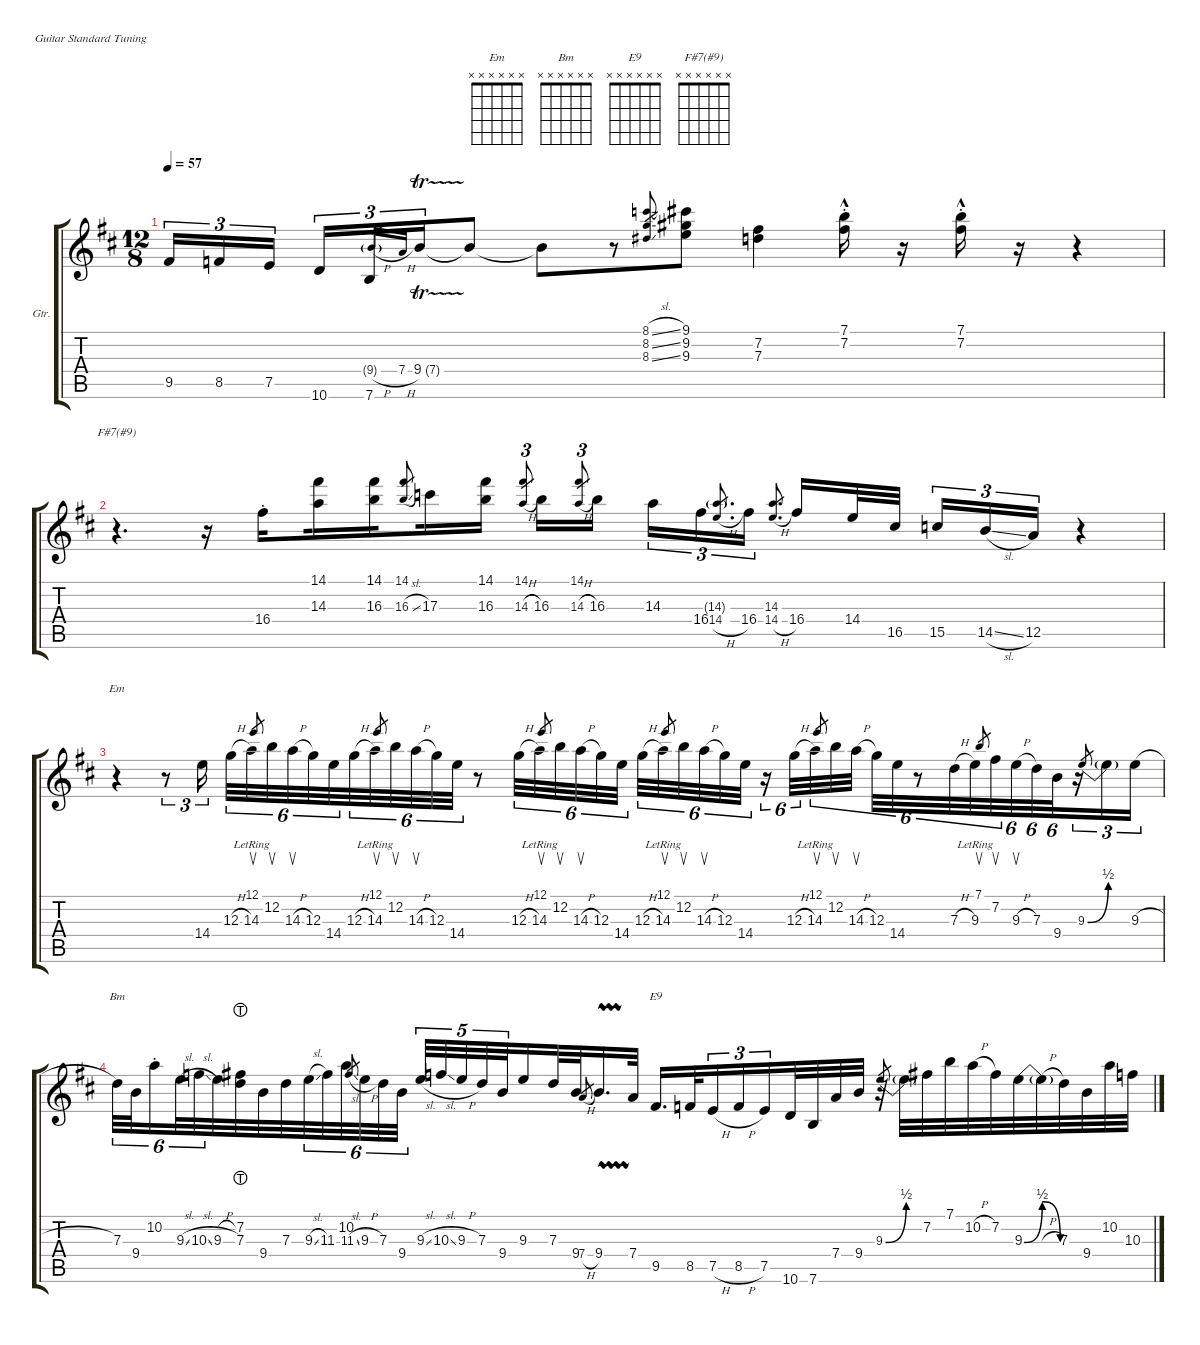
\defaultSystemsLayout 4
\hideDynamics
\bracketExtendMode groupsimilarinstruments
\firstSystemTrackNameOrientation horizontal
\otherSystemsTrackNameOrientation horizontal
\track ("Guitar" "Gtr.") {instrument acousticguitarsteel}
\staff {score tabs}
\tuning (E4 B3 G3 D3 A2 E2)
\chord ("Em" x x x x x x)
\chord ("Bm" x x x x x x)
\chord ("E9" x x x x x x)
\chord ("F#7(#9)" x x x x x x)
\ts (12 8)
\tempo 57
\clef g2
\scale
0.533694
\ks d
9.5.16{tu (3 2) dy pp beam merge} 8.5.16{tu (3 2) beam merge} 7.5.16{tu (3 2) beam splitsecondary} 10.6.16{tu (3 2)} 7.6.16{tu (3 2)} 9.4{h g}.16{tu (3 2) gr dy ppp} 7.4{h}.16{tu (3 2) gr} 9.4{tr (7 16)}.16{tu (3 2) dy pp beam merge} 9.4{t}.8{beam split} 9.4{t}.8 r.8{beam split} (8.3{sl} 8.2{sl} 8.1{sl}).8{gr dy ppp beam split} (9.1 9.2 9.3).8{dy pp beam split} (7.3 7.2).4{beam split} (7.1{hac st} 7.2{hac st}).16{dy ppp beam split} r.16 (7.1{hac st} 7.2{hac st}).16 r.16 r.4 |
\scale
0.465902 r.4{d ch "F#7(#9)"} r.16 16.4{st}.16{beam splitsecondary} (14.3 14.1).16{dy pp beam merge} (14.1 16.3).16{dy p beam splitsecondary} (16.3{sl} 14.1).8{gr dy pp beam merge} 17.3.16{dy p beam merge} (16.3 14.1).16{dy pp beam split} (14.1 14.3{h}).8{tu (3 2) gr beam split} 16.3.16{dy p beam merge} (14.3{h} 14.1).8{tu (3 2) gr dy pp beam merge} 16.3.16{dy p beam splitsecondary} 14.3.16{tu (3 2) dy pp beam merge} 16.4.16{tu (3 2) beam merge} (14.4{h} 14.3{g}).8{d tu (3 2) gr beam merge} 16.4.16{tu (3 2) beam splitsecondary} (14.4{h} 14.3).8{d gr dy ppp beam merge} 16.4.16{beam merge} 14.4.32{beam merge} 16.5.32{beam split} 15.5.16{tu (3 2) dy pp beam invert beam merge} 14.5{sl}.16{tu (3 2) beam merge} 12.5.16{tu (3 2) dy p} r.4 |
r.4{ch "Em"} r.8{tu (3 2)} 14.4.16{tu (3 2) dy ppp beam split} 12.3{h}.32{tu (6 4) dy pp beam merge} 14.3{lr}.32{tu (6 4) beam merge} 12.1.8{su tu (6 4) gr dy p beam merge} 12.2.32{su tu (6 4) beam merge} 14.3{h}.32{su tu (6 4) beam merge} 12.3.32{tu (6 4) beam merge} 14.4.32{tu (6 4) dy pp beam merge} 12.3{h}.32{tu (6 4) beam merge} 14.3{lr}.32{tu (6 4) beam merge} 12.1.8{su tu (6 4) gr dy p beam merge} 12.2.32{su tu (6 4) beam merge} 14.3{h}.32{su tu (6 4) beam merge} 12.3.32{tu (6 4) beam merge} 14.4.32{tu (6 4) dy pp beam split} r.8 12.3{h}.32{tu (6 4) beam merge} 14.3{lr}.32{tu (6 4) beam merge} 12.1.8{su tu (6 4) gr dy p beam merge} 12.2.32{su tu (6 4) beam merge} 14.3{h}.32{su tu (6 4) beam merge} 12.3.32{tu (6 4) beam merge} 14.4.32{tu (6 4) dy pp beam split} 12.3{h}.32{tu (6 4) beam merge} 14.3{lr}.32{tu (6 4) beam merge} 12.1.8{su tu (6 4) gr dy p beam merge} 12.2.32{su tu (6 4) beam merge} 14.3{h}.32{su tu (6 4) beam merge} 12.3.32{tu (6 4) beam merge} 14.4.32{tu (6 4) dy pp beam split} r.16{tu (6 4) beam merge} 12.3{h}.32{tu (6 4) beam merge} 14.3{lr}.32{tu (6 4) beam merge} 12.1.8{su tu (6 4) gr dy p beam merge} 12.2.32{su tu (6 4) beam merge} 14.3{h}.32{su tu (6 4) beam split} 12.3.32{tu (6 4) beam merge} 14.4.32{tu (6 4) dy pp beam merge} r.8{tu (6 4)} 7.3{h}.32{tu (6 4) beam merge} 9.3{lr}.32{tu (6 4) beam merge} 7.1.8{su tu (6 4) gr dy p beam merge} 7.2.32{su tu (6 4) beam merge} 9.3{h}.32{su tu (6 4) beam merge} 7.3.32{tu (6 4)} 9.4.32{tu (6 4) dy pp beam merge} r.16{tu (3 2) beam merge} 9.3{be (bend 18.599999999999998 0 59.4 2)}.8{tu (3 2) gr beam merge} 9.3{be (hold 0 0 60 0) t}.16{tu (3 2) beam merge} 9.3{h}.16{tu (3 2)} |
7.3.32{tu (6 4) ch "Bm" beam merge} 9.4.32{tu (6 4) beam merge} 10.2{st}.16{tu (6 4) beam merge} 9.3{sl}.32{tu (6 4) beam merge} 10.3{sl}.32{tu (6 4) beam merge} 9.3{h}.32{beam merge} (7.3 7.2{lht}).32{beam merge} 9.4.32{beam merge} 7.3.32{beam merge} 9.3{sl}.32{tu (6 4) beam merge} 11.3.32{tu (6 4) beam merge} 10.2.32{tu (6 4) beam merge} 11.3{sl}.8{tu (6 4) gr beam merge} 9.3{h}.32{tu (6 4) beam merge} 7.3.32{tu (6 4) beam merge} 9.4.32{tu (6 4) beam split} 9.3{sl}.32{tu (5 4) beam merge} 10.3{sl}.32{tu (5 4) beam merge} 9.3{h}.32{tu (5 4) beam merge} 7.3.32{tu (5 4) beam merge} 9.4.32{tu (5 4) beam merge} 9.3.16{beam merge} 7.3.32{dy ppp beam merge} 9.4.32{beam merge} 7.4{h}.8{gr beam merge} 9.4{vw}.16{d beam invert beam merge} 7.4.32{beam split} 9.5.16{d ch "E9" beam merge} 8.5.32{beam merge} 7.5{h}.16{tu (3 2) dy pp beam merge} 8.5{h}.16{tu (3 2) beam merge} 7.5.16{tu (3 2) beam merge} 10.6.32{beam merge} 7.6.32{beam merge} 7.4.32{beam merge} 9.4.32{beam split} r.32 9.3{be (bend 14.399999999999999 0 59.4 2)}.8{gr beam merge} 9.3{be (hold 0 0 60 0) t}.32{dy p} 7.2.32{beam merge} 7.1.32{beam merge} 10.2{h}.32{beam merge} 7.2.32{beam merge} 9.3{be (bendrelease 7.199999999999999 0 19.8 2 20.4 2 59.4 0)}.32{beam merge} 9.3{h t}.32{beam merge} 7.3.32{beam merge} 9.4.32{dy pp beam merge} 10.2.32{beam merge} 10.3{h}.32
